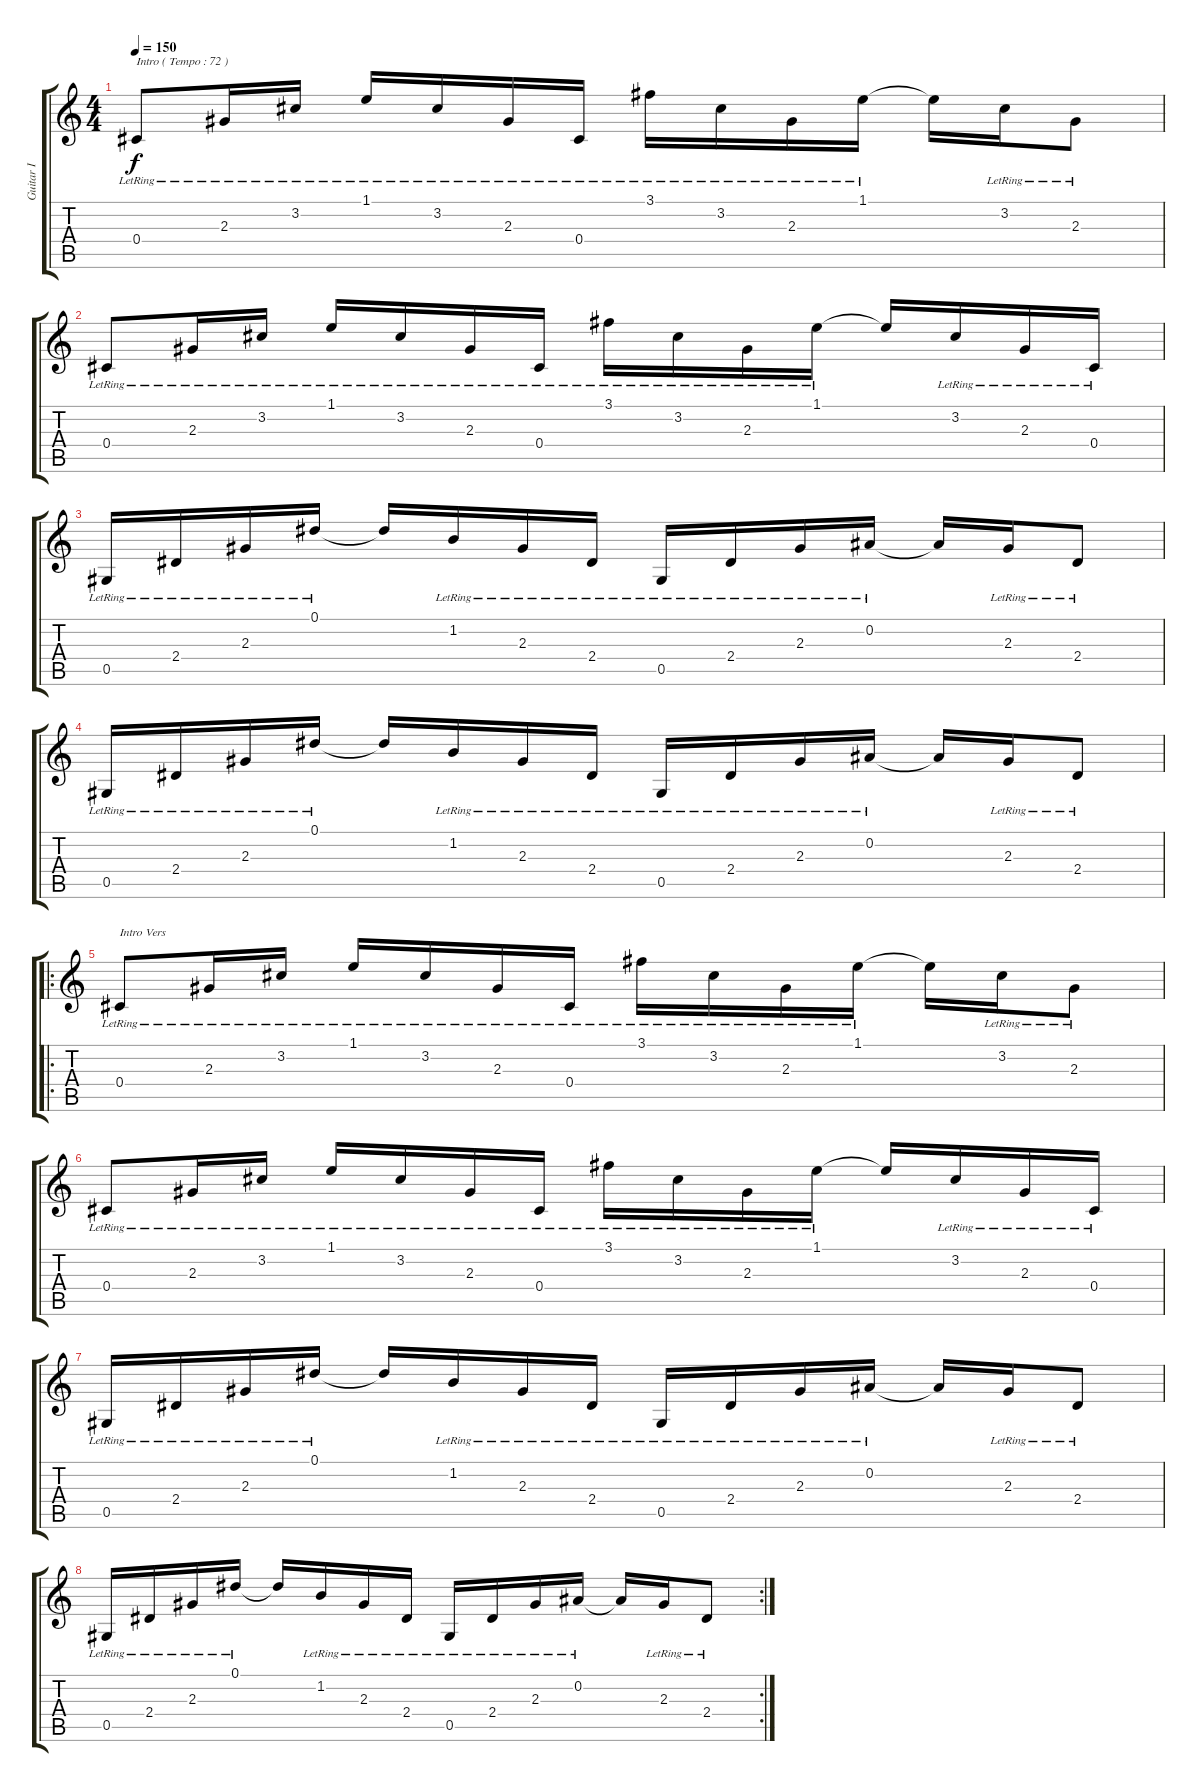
\track ("Guitar I" "Guitar I") {instrument acousticguitarsteel}
\staff {score tabs}
\tuning (Eb4 Bb3 Gb3 Db3 Ab2 Eb2) {hide}
\ts (4 4)
\tempo 150
\tempo 72
\tempo 150
\clef g2
\ks c
0.4{lr}.8{txt "Intro ( Tempo : 72 )" dy f volume 0 instrument acousticguitarsteel} 2.3{lr}.16{volume 16} 3.2{lr}.16 1.1{lr}.16 3.2{lr}.16 2.3{lr}.16 0.4{lr}.16 3.1{lr}.16 3.2{lr}.16 2.3{lr}.16 1.1{lr}.16 1.1{t}.16 3.2{lr}.16 2.3{lr}.8 |
0.4{lr}.8 2.3{lr}.16 3.2{lr}.16 1.1{lr}.16 3.2{lr}.16 2.3{lr}.16 0.4{lr}.16 3.1{lr}.16 3.2{lr}.16 2.3{lr}.16 1.1{lr}.16 1.1{t}.16 3.2{lr}.16 2.3{lr}.16 0.4{lr}.16 |
0.5{lr}.16 2.4{lr}.16 2.3{lr}.16 0.1{lr}.16 0.1{t}.16 1.2{lr}.16 2.3{lr}.16 2.4{lr}.16 0.5{lr}.16 2.4{lr}.16 2.3{lr}.16 0.2{lr}.16 0.2{t}.16 2.3{lr}.16 2.4{lr}.8 |
0.5{lr}.16 2.4{lr}.16 2.3{lr}.16 0.1{lr}.16 0.1{t}.16 1.2{lr}.16 2.3{lr}.16 2.4{lr}.16 0.5{lr}.16 2.4{lr}.16 2.3{lr}.16 0.2{lr}.16 0.2{t}.16 2.3{lr}.16 2.4{lr}.8 |
\ro
0.4{lr}.8{txt "Intro Vers"} 2.3{lr}.16 3.2{lr}.16 1.1{lr}.16 3.2{lr}.16 2.3{lr}.16 0.4{lr}.16 3.1{lr}.16 3.2{lr}.16 2.3{lr}.16 1.1{lr}.16 1.1{t}.16 3.2{lr}.16 2.3{lr}.8 |
0.4{lr}.8 2.3{lr}.16 3.2{lr}.16 1.1{lr}.16 3.2{lr}.16 2.3{lr}.16 0.4{lr}.16 3.1{lr}.16 3.2{lr}.16 2.3{lr}.16 1.1{lr}.16 1.1{t}.16 3.2{lr}.16 2.3{lr}.16 0.4{lr}.16 |
0.5{lr}.16 2.4{lr}.16 2.3{lr}.16 0.1{lr}.16 0.1{t}.16 1.2{lr}.16 2.3{lr}.16 2.4{lr}.16 0.5{lr}.16 2.4{lr}.16 2.3{lr}.16 0.2{lr}.16 0.2{t}.16 2.3{lr}.16 2.4{lr}.8 |
\rc 2
0.5{lr}.16 2.4{lr}.16 2.3{lr}.16 0.1{lr}.16 0.1{t}.16 1.2{lr}.16 2.3{lr}.16 2.4{lr}.16 0.5{lr}.16 2.4{lr}.16 2.3{lr}.16 0.2{lr}.16 0.2{t}.16 2.3{lr}.16 2.4{lr}.8
